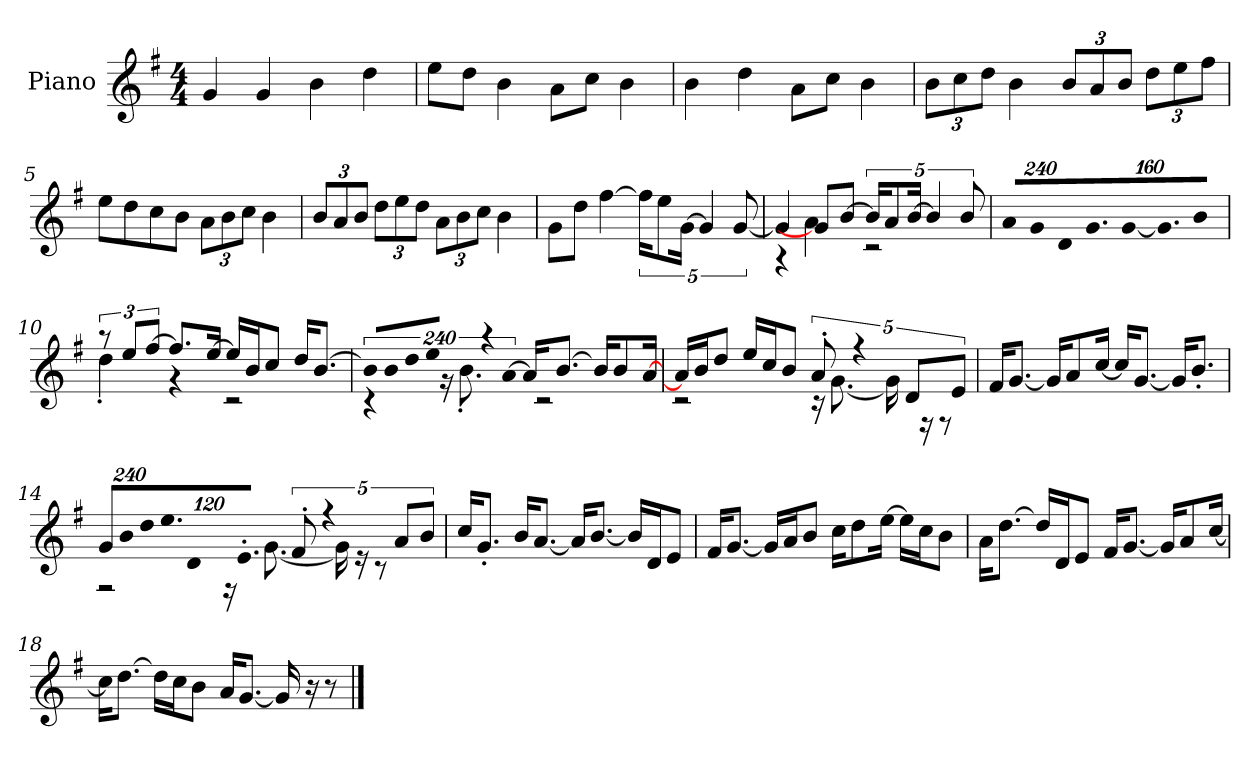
**kern
*part1
*staff1
*I"Piano
*I'P-no
*clefG2
*k[f#]
*M4/4
*MM90
=1
4g/
4g/
4b\
4dd\
=2
8ee\L
8dd\J
4b\
8a\L
8cc\J
4b\
=3
4b\
4dd\
8a\L
8cc\J
4b\
=4
*Xbrackettup
12b\L
12cc\
12dd\J
4b\
12b/L
12a/
12b/J
12dd\L
12ee\
12ff#\J
=5
8ee\L
8dd\
8cc\
8b\J
12a\L
12b\
12cc\J
4b\
!!LO:LB:g=z
=6
12b/L
12a/
12b/J
12dd\L
12ee\
12dd\J
12a\L
12b\
12cc\J
4b\
=7
8g\L
8dd\J
[4ff#\
*brackettup
20ff#\KL]
10ee\
[20g\Jk
5g/]
[10g/
=8
*^
4g/]	4r
8g/L]	4a\
[8b/J	.
20b/KL]	2r
10a/	.
[20b/Jk	.
5b/]	.
10b/	.
*v	*v
=9
*Xbrackettup
!LO:N:vis=8
960%137a/L
!LO:N:vis=8
960%137g/
!LO:N:vis=8
960%137d/
!LO:N:vis=8.
640%137g/
!LO:N:vis=16
[1920%137g/K
!LO:N:vis=8.
640%137g/]
!LO:N:vis=16
1920%137b/Jk
!!LO:LB:g=z
=10
*brackettup
*^
12r	4dd'\
12ee/L	.
[12ff#/J	.
8.ff#/L]	4r
[16ee/Jk	.
16ee/LL]	2r
16b/J	.
8cc/J	.
16dd/KL	.
[8.b/J	.
=11	=11
!LO:N:vis=16	!
1920%137b/LL]	4r
!LO:N:vis=16	!
1920%137b/	.
!LO:N:vis=16	!
1920%137dd/J	.
!LO:N:vis=8	!
960%137ee/J	.
.	16r
.	8.b'\
!LO:N:vis=16	!
1920%137r	.
!LO:N:vis=16	!
[1920%137a/	.
16a/KL]	.
.	2r
[8.b/J	.
16b/KL]	.
8b/	.
[16a/Jk	.
1920ryy	.
=12	=12
16a/LL]	2r
16b/J	.
8dd/J	.
16ee/LL	.
16cc/J	.
8b/J	.
10a'/	16r
.	[8.g\
5r	.
.	16g\]
10d/L	.
.	16r
.	8r
10e/J	.
*v	*v
!!LO:LB:g=z
=13
16f#/KL
[8.g/J
16g/KL]
8a/
[16cc/Jk
16cc/KL]
[8.g/J
16g/KL]
8.b'/J
=14
*Xbrackettup
!LO:N:vis=16
*^
1920%137g/LL	2r
!LO:N:vis=16	!
1920%137b/	.
!LO:N:vis=16	!
1920%137dd/	.
!LO:N:vis=16.	!
960%103ee/	.
!LO:N:vis=16	!
1920%137d/	.
!LO:N:vis=16.	!
960%103e'/JJ	.
*brackettup	*
10f#'/	16r
.	[8.g\
5r	.
.	16g\]
10a/L	.
.	16r
.	8r
10b/J	.
*v	*v
=15
16cc/KL
8.g'/J
16b/KL
[8.a/J
16a/KL]
[8.b/J
16b/LL]
16d/J
8e/J
!!LO:LB:g=z
=16
16f#/KL
[8.g/J
16g/LL]
16a/J
8b/J
16cc\KL
8dd\
[16ee\Jk
16ee\LL]
16cc\J
8b\J
=17
16a\KL
[8.dd\J
16dd/LL]
16d/J
8e/J
16f#/KL
[8.g/J
16g/KL]
8a/
[16cc/Jk
=18
16cc\KL]
[8.dd\J
16dd\LL]
16cc\J
8b\J
16a/KL
[8.g/J
16g/]
16r
8r
==
*-
